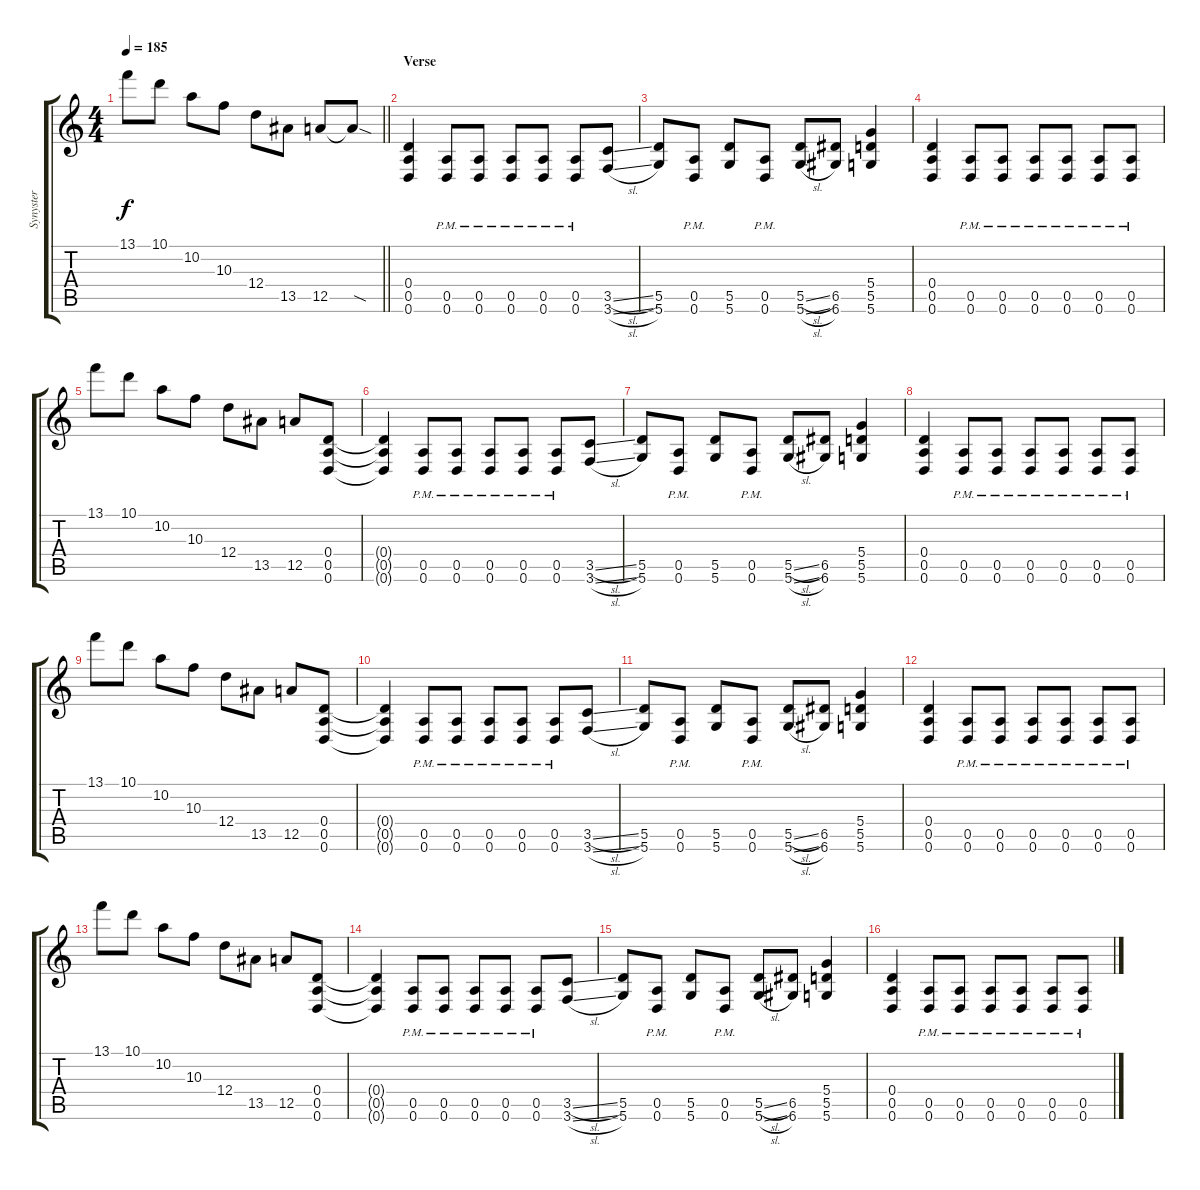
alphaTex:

\track ("Synyster" "Synyster") {instrument distortionguitar}
\staff {score tabs}
\tuning (E4 B3 G3 D3 A2 D2) {hide}
\ts (4 4)
\tempo 185
\clef g2
\barLineRight lightlight
\ks c
13.1.8{dy f} 10.1.8 10.2.8 10.3.8 12.4.8 13.5.8 12.5.8 12.5{sod t}.8 |
\section ("" "Verse")
(0.4 0.5 0.6).4 (0.5{pm} 0.6{pm}).8 (0.5{pm} 0.6{pm}).8 (0.5{pm} 0.6{pm}).8 (0.5{pm} 0.6{pm}).8 (0.5{pm} 0.6{pm}).8 (3.5{sl} 3.6{sl}).8 |
(5.5 5.6).8 (0.5{pm} 0.6{pm}).8 (5.5 5.6).8 (0.5{pm} 0.6{pm}).8 (5.5{sl} 5.6{sl}).8 (6.5 6.6).8 (5.4 5.5 5.6).4 |
(0.4 0.5 0.6).4 (0.5{pm} 0.6{pm}).8 (0.5{pm} 0.6{pm}).8 (0.5{pm} 0.6{pm}).8 (0.5{pm} 0.6{pm}).8 (0.5{pm} 0.6{pm}).8 (0.5{pm} 0.6{pm}).8 |
13.1.8 10.1.8 10.2.8 10.3.8 12.4.8 13.5.8 12.5.8 (0.4 0.5 0.6).8 |
(0.4{t} 0.5{t} 0.6{t}).4 (0.5{pm} 0.6{pm}).8 (0.5{pm} 0.6{pm}).8 (0.5{pm} 0.6{pm}).8 (0.5{pm} 0.6{pm}).8 (0.5{pm} 0.6{pm}).8 (3.5{sl} 3.6{sl}).8 |
(5.5 5.6).8 (0.5{pm} 0.6{pm}).8 (5.5 5.6).8 (0.5{pm} 0.6{pm}).8 (5.5{sl} 5.6{sl}).8 (6.5 6.6).8 (5.4 5.5 5.6).4 |
(0.4 0.5 0.6).4 (0.5{pm} 0.6{pm}).8 (0.5{pm} 0.6{pm}).8 (0.5{pm} 0.6{pm}).8 (0.5{pm} 0.6{pm}).8 (0.5{pm} 0.6{pm}).8 (0.5{pm} 0.6{pm}).8 |
13.1.8 10.1.8 10.2.8 10.3.8 12.4.8 13.5.8 12.5.8 (0.4 0.5 0.6).8 |
(0.4{t} 0.5{t} 0.6{t}).4 (0.5{pm} 0.6{pm}).8 (0.5{pm} 0.6{pm}).8 (0.5{pm} 0.6{pm}).8 (0.5{pm} 0.6{pm}).8 (0.5{pm} 0.6{pm}).8 (3.5{sl} 3.6{sl}).8 |
(5.5 5.6).8 (0.5{pm} 0.6{pm}).8 (5.5 5.6).8 (0.5{pm} 0.6{pm}).8 (5.5{sl} 5.6{sl}).8 (6.5 6.6).8 (5.4 5.5 5.6).4 |
(0.4 0.5 0.6).4 (0.5{pm} 0.6{pm}).8 (0.5{pm} 0.6{pm}).8 (0.5{pm} 0.6{pm}).8 (0.5{pm} 0.6{pm}).8 (0.5{pm} 0.6{pm}).8 (0.5{pm} 0.6{pm}).8 |
13.1.8 10.1.8 10.2.8 10.3.8 12.4.8 13.5.8 12.5.8 (0.4 0.5 0.6).8 |
(0.4{t} 0.5{t} 0.6{t}).4 (0.5{pm} 0.6{pm}).8 (0.5{pm} 0.6{pm}).8 (0.5{pm} 0.6{pm}).8 (0.5{pm} 0.6{pm}).8 (0.5{pm} 0.6{pm}).8 (3.5{sl} 3.6{sl}).8 |
(5.5 5.6).8 (0.5{pm} 0.6{pm}).8 (5.5 5.6).8 (0.5{pm} 0.6{pm}).8 (5.5{sl} 5.6{sl}).8 (6.5 6.6).8 (5.4 5.5 5.6).4 |
(0.4 0.5 0.6).4 (0.5{pm} 0.6{pm}).8 (0.5{pm} 0.6{pm}).8 (0.5{pm} 0.6{pm}).8 (0.5{pm} 0.6{pm}).8 (0.5{pm} 0.6{pm}).8 (0.5{pm} 0.6{pm}).8
